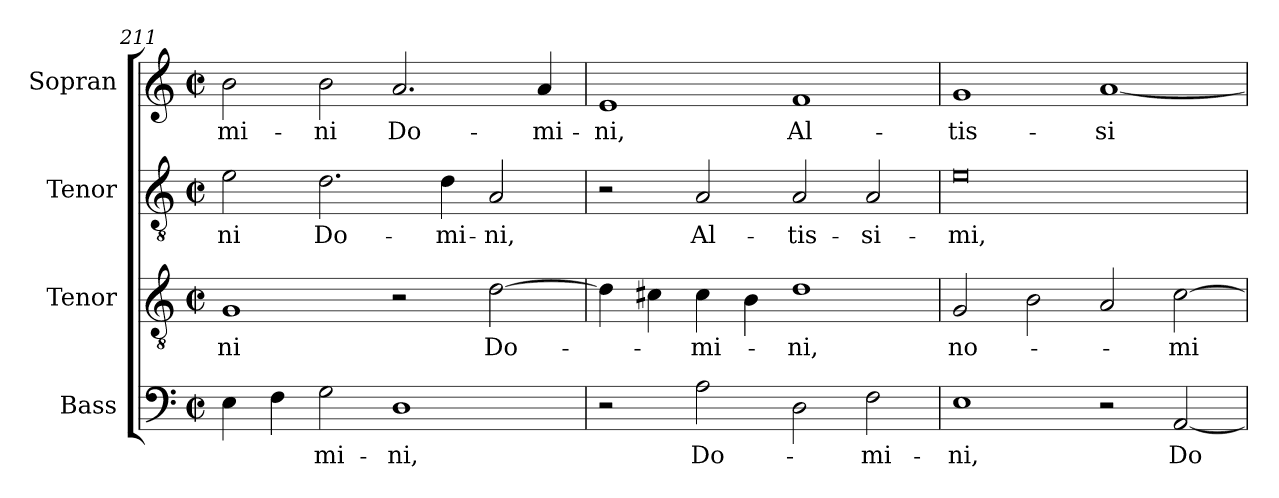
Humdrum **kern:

**kern	**text	**kern	**text	**kern	**text	**kern	**text
*part4	*part4	*part3	*part3	*part2	*part2	*part1	*part1
*staff4	*staff4	*staff3	*staff3	*staff2	*staff2	*staff1	*staff1
*I"Bass	*	*I"Tenor	*	*I"Tenor	*	*I"Sopran	*
*	*	*I'Tenor	*	*	*	*	*
*clefF4	*	*clefGv2	*	*clefGv2	*	*clefG2	*
*	*	*ITrd7c12	*	*ITrd7c12	*	*	*
*k[]	*	*k[]	*	*k[]	*	*k[]	*
*M2/2	*	*M2/2	*	*M2/2	*	*M2/2	*
*met(c|)	*	*met(c|)	*	*met(c|)	*	*met(c|)	*
=211	=211	=211	=211	=211	=211	=211	=211
!	!	!	!LO:LY:b:color=#000000	!	!	!	!
!	!	!	!	!	!LO:LY:b:color=#000000	!	!
!	!	!	!	!	!	!	!LO:LY:b:color=#000000
4Ei\	.	1GGi	-ni	2Ei\	-ni	2bi\	-mi-
4Fi\	.	.	.	.	.	.	.
!	!LO:LY:b:color=#000000	!	!	!	!	!	!
!	!	!	!	!	!LO:LY:b:color=#000000	!	!
!	!	!	!	!	!	!	!LO:LY:b:color=#000000
2Gi\	-mi-	.	.	2.Di\	Do-	2bi\	-ni
!	!LO:LY:b:color=#000000	!	!	!	!	!	!
!	!	!	!	!	!	!	!LO:LY:b:color=#000000
1Di	-ni,	2r	.	.	.	2.ai/	Do-
!	!	!	!	!	!LO:LY:b:color=#000000	!	!
.	.	.	.	4Di\	-mi-	.	.
!	!	!	!LO:LY:b:color=#000000	!	!	!	!
!	!	!	!	!	!LO:LY:b:color=#000000	!	!
.	.	[>2Di\	Do-	2AAi/	-ni,	.	.
!	!	!	!	!	!	!	!LO:LY:b:color=#000000
.	.	.	.	.	.	4ai/	-mi-
=212	=212	=212	=212	=212	=212	=212	=212
!	!	!	!	!	!	!	!LO:LY:b:color=#000000
2r	.	4Di\]	.	2r	.	1ei	-ni,
.	.	4C#Xi\	.	.	.	.	.
!	!LO:LY:b:color=#000000	!	!	!	!	!	!
!	!	!	!LO:LY:b:color=#000000	!	!	!	!
!	!	!	!	!	!LO:LY:b:color=#000000	!	!
2Ai\	Do-	4C#i\	-mi-	2AAi/	Al-	.	.
.	.	4BBi\	.	.	.	.	.
!	!	!	!LO:LY:b:color=#000000	!	!	!	!
!	!	!	!	!	!LO:LY:b:color=#000000	!	!
!	!	!	!	!	!	!	!LO:LY:b:color=#000000
2Di\	.	1Di	-ni,	2AAi/	-tis-	1fi	Al-
!	!LO:LY:b:color=#000000	!	!	!	!	!	!
!	!	!	!	!	!LO:LY:b:color=#000000	!	!
2Fi\	-mi-	.	.	2AAi/	-si-	.	.
=213	=213	=213	=213	=213	=213	=213	=213
!	!LO:LY:b:color=#000000	!	!	!	!	!	!
!	!	!	!LO:LY:b:color=#000000	!	!	!	!
!	!	!	!	!	!LO:LY:b:color=#000000	!	!
!	!	!	!	!	!	!	!LO:LY:b:color=#000000
1Ei	-ni,	2GGi/	no-	0Ei	-mi,	1gi	-tis-
.	.	2BBi\	.	.	.	.	.
!	!	!	!	!	!	!	!LO:LY:b:color=#000000
2r	.	2AAi/	.	.	.	[<1ai	-si-
!	!LO:LY:b:color=#000000	!	!	!	!	!	!
!	!	!	!LO:LY:b:color=#000000	!	!	!	!
[<2AAi/	Do-	[>2Ci\	-mi-	.	.	.	.
=	=	=	=	=	=	=	=
*-	*-	*-	*-	*-	*-	*-	*-
